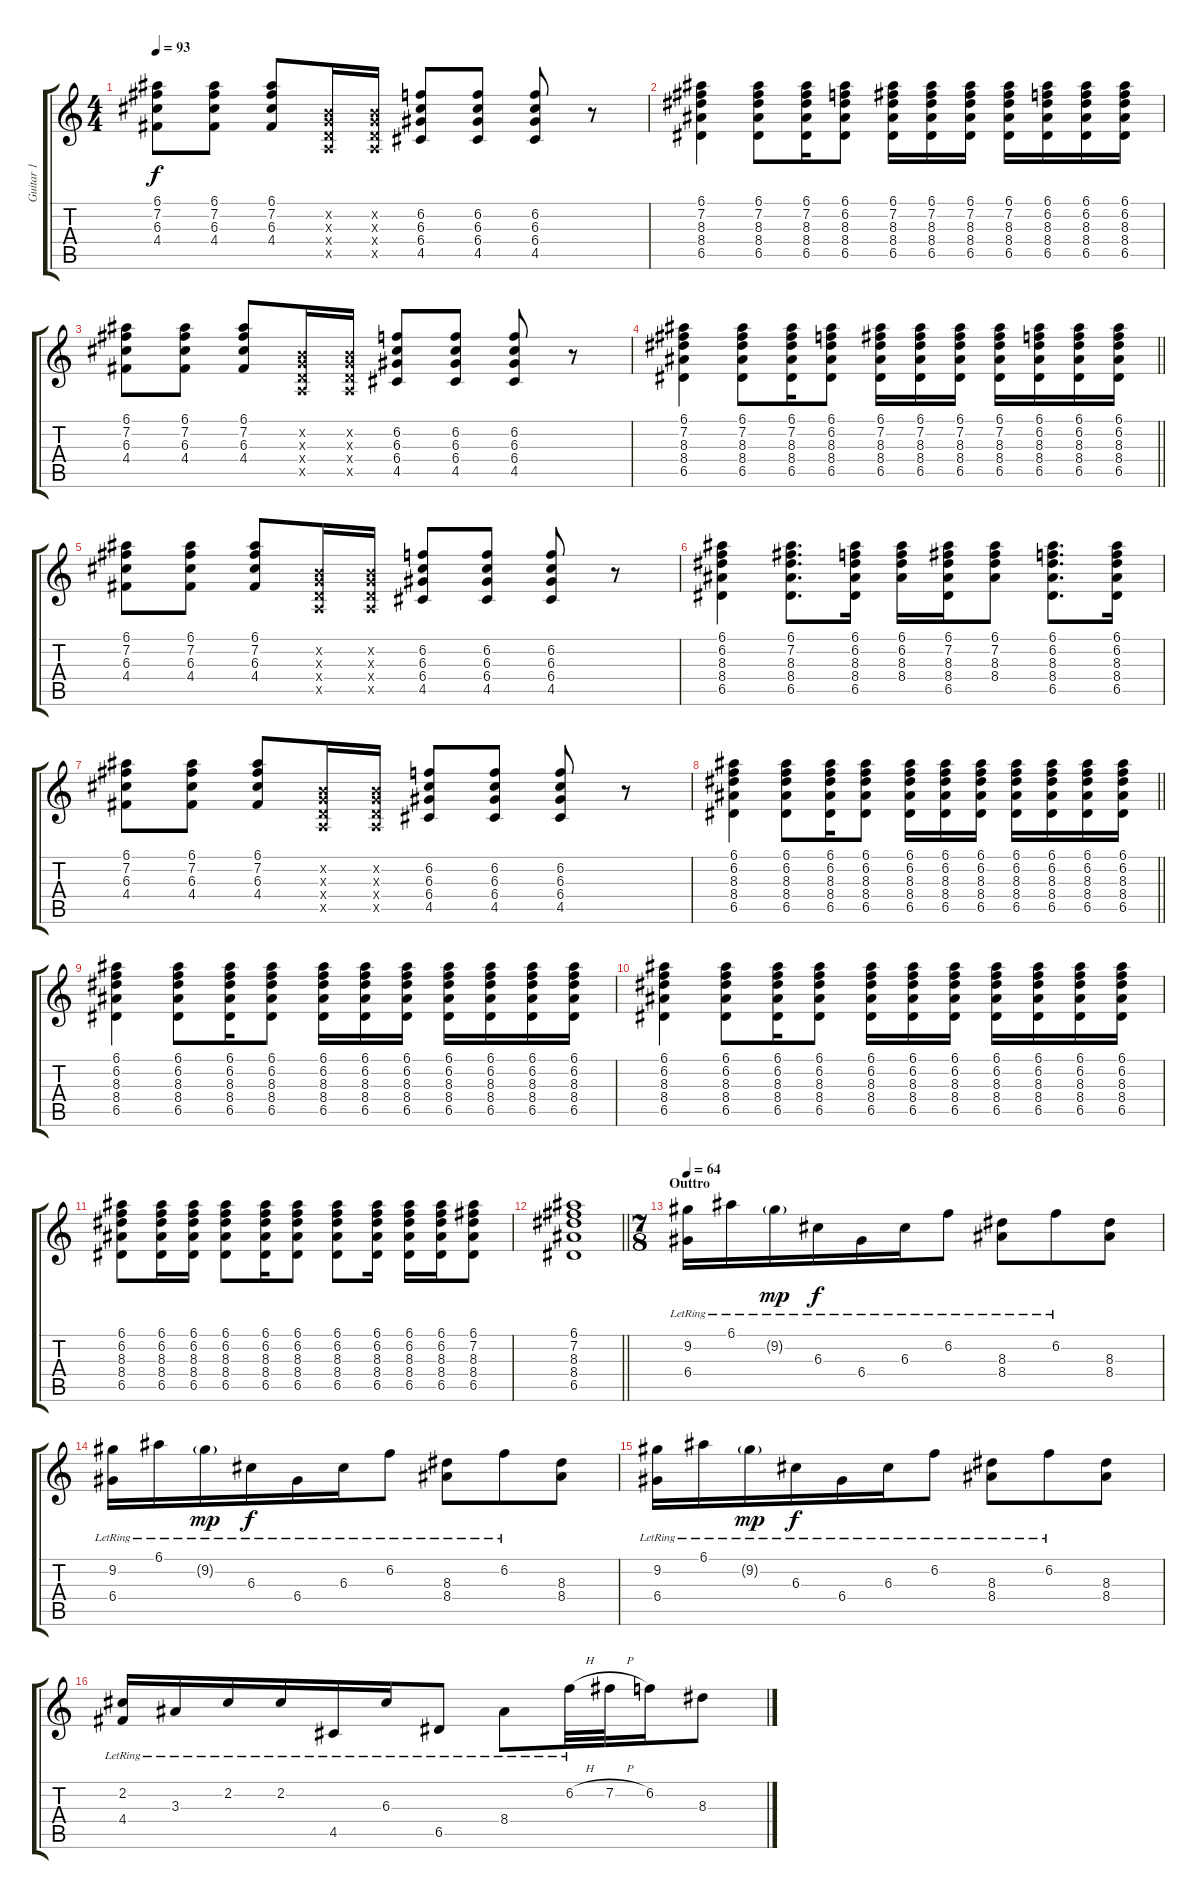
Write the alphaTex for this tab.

\track ("Guitar 1" "Guitar 1") {instrument acousticguitarsteel}
\staff {score tabs}
\tuning (E4 B3 G3 D3 A2 E2) {hide}
\ts (4 4)
\tempo 93
\clef g2
\ks c
(6.1 7.2 6.3 4.4).8{dy f} (6.1 7.2 6.3 4.4).8 (6.1 7.2 6.3 4.4).8 (0.2{x} 0.3{x} 0.4{x} 0.5{x}).16 (0.2{x} 0.3{x} 0.4{x} 0.5{x}).16 (6.2 6.3 6.4 4.5).8 (6.2 6.3 6.4 4.5).8 (6.2 6.3 6.4 4.5).8 r.8 |
(6.1 7.2 8.3 8.4 6.5).4 (6.1 7.2 8.3 8.4 6.5).8 (6.1 7.2 8.3 8.4 6.5).16 (6.1 6.2 8.3 8.4 6.5).8 (6.1 7.2 8.3 8.4 6.5).16 (6.1 7.2 8.3 8.4 6.5).16 (6.1 7.2 8.3 8.4 6.5).16 (6.1 7.2 8.3 8.4 6.5).16 (6.1 6.2 8.3 8.4 6.5).16 (6.1 6.2 8.3 8.4 6.5).16 (6.1 6.2 8.3 8.4 6.5).16 |
(6.1 7.2 6.3 4.4).8 (6.1 7.2 6.3 4.4).8 (6.1 7.2 6.3 4.4).8 (0.2{x} 0.3{x} 0.4{x} 0.5{x}).16 (0.2{x} 0.3{x} 0.4{x} 0.5{x}).16 (6.2 6.3 6.4 4.5).8 (6.2 6.3 6.4 4.5).8 (6.2 6.3 6.4 4.5).8 r.8 |
\barLineRight lightlight
(6.1 7.2 8.3 8.4 6.5).4 (6.1 7.2 8.3 8.4 6.5).8 (6.1 7.2 8.3 8.4 6.5).16 (6.1 6.2 8.3 8.4 6.5).8 (6.1 7.2 8.3 8.4 6.5).16 (6.1 7.2 8.3 8.4 6.5).16 (6.1 7.2 8.3 8.4 6.5).16 (6.1 7.2 8.3 8.4 6.5).16 (6.1 6.2 8.3 8.4 6.5).16 (6.1 6.2 8.3 8.4 6.5).16 (6.1 6.2 8.3 8.4 6.5).16 |
(6.1 7.2 6.3 4.4).8 (6.1 7.2 6.3 4.4).8 (6.1 7.2 6.3 4.4).8 (0.2{x} 0.3{x} 0.4{x} 0.5{x}).16 (0.2{x} 0.3{x} 0.4{x} 0.5{x}).16 (6.2 6.3 6.4 4.5).8 (6.2 6.3 6.4 4.5).8 (6.2 6.3 6.4 4.5).8 r.8 |
(6.1 6.2 8.3 8.4 6.5).4 (6.1 7.2 8.3 8.4 6.5).8{d} (6.1 6.2 8.3 8.4 6.5).16 (6.1 6.2 8.3 8.4).16 (6.1 7.2 8.3 8.4 6.5).16 (6.1 7.2 8.3 8.4).8 (6.1 6.2 8.3 8.4 6.5).8{d} (6.1 6.2 8.3 8.4 6.5).16 |
(6.1 7.2 6.3 4.4).8 (6.1 7.2 6.3 4.4).8 (6.1 7.2 6.3 4.4).8 (0.2{x} 0.3{x} 0.4{x} 0.5{x}).16 (0.2{x} 0.3{x} 0.4{x} 0.5{x}).16 (6.2 6.3 6.4 4.5).8 (6.2 6.3 6.4 4.5).8 (6.2 6.3 6.4 4.5).8 r.8 |
\barLineRight lightlight
(6.1 6.2 8.3 8.4 6.5).4 (6.1 6.2 8.3 8.4 6.5).8 (6.1 6.2 8.3 8.4 6.5).16 (6.1 6.2 8.3 8.4 6.5).8 (6.1 6.2 8.3 8.4 6.5).16 (6.1 6.2 8.3 8.4 6.5).16 (6.1 6.2 8.3 8.4 6.5).16 (6.1 6.2 8.3 8.4 6.5).16 (6.1 6.2 8.3 8.4 6.5).16 (6.1 6.2 8.3 8.4 6.5).16 (6.1 6.2 8.3 8.4 6.5).16 |
(6.1 6.2 8.3 8.4 6.5).4 (6.1 6.2 8.3 8.4 6.5).8 (6.1 6.2 8.3 8.4 6.5).16 (6.1 6.2 8.3 8.4 6.5).8 (6.1 6.2 8.3 8.4 6.5).16 (6.1 6.2 8.3 8.4 6.5).16 (6.1 6.2 8.3 8.4 6.5).16 (6.1 6.2 8.3 8.4 6.5).16 (6.1 6.2 8.3 8.4 6.5).16 (6.1 6.2 8.3 8.4 6.5).16 (6.1 6.2 8.3 8.4 6.5).16 |
(6.1 6.2 8.3 8.4 6.5).4 (6.1 6.2 8.3 8.4 6.5).8 (6.1 6.2 8.3 8.4 6.5).16 (6.1 6.2 8.3 8.4 6.5).8 (6.1 6.2 8.3 8.4 6.5).16 (6.1 6.2 8.3 8.4 6.5).16 (6.1 6.2 8.3 8.4 6.5).16 (6.1 6.2 8.3 8.4 6.5).16 (6.1 6.2 8.3 8.4 6.5).16 (6.1 6.2 8.3 8.4 6.5).16 (6.1 6.2 8.3 8.4 6.5).16 |
(6.1 6.2 8.3 8.4 6.5).8 (6.1 6.2 8.3 8.4 6.5).16 (6.1 6.2 8.3 8.4 6.5).16 (6.1 6.2 8.3 8.4 6.5).8 (6.1 6.2 8.3 8.4 6.5).16 (6.1 6.2 8.3 8.4 6.5).8 (6.1 6.2 8.3 8.4 6.5).8 (6.1 6.2 8.3 8.4 6.5).16 (6.1 6.2 8.3 8.4 6.5).16 (6.1 6.2 8.3 8.4 6.5).16 (6.1 7.2 8.3 8.4 6.5).8 |
\barLineRight lightlight
(6.1 7.2 8.3 8.4 6.5).1 |
\ts (7 8)
\section ("" "Outtro")
\tempo 64
(9.2{lr} 6.4{lr}).16 6.1{lr}.16 9.2{g lr}.16{dy mp} 6.3{lr}.16{dy f} 6.4{lr}.16 6.3{lr}.16 6.2{lr}.8 (8.3{lr} 8.4{lr}).8 6.2{lr}.8 (8.3 8.4).8 |
(9.2{lr} 6.4{lr}).16 6.1{lr}.16 9.2{g lr}.16{dy mp} 6.3{lr}.16{dy f} 6.4{lr}.16 6.3{lr}.16 6.2{lr}.8 (8.3{lr} 8.4{lr}).8 6.2{lr}.8 (8.3 8.4).8 |
(9.2{lr} 6.4{lr}).16 6.1{lr}.16 9.2{g lr}.16{dy mp} 6.3{lr}.16{dy f} 6.4{lr}.16 6.3{lr}.16 6.2{lr}.8 (8.3{lr} 8.4{lr}).8 6.2{lr}.8 (8.3 8.4).8 |
(2.2{lr} 4.4{lr}).16 3.3{lr}.16 2.2{lr}.16 2.2{lr}.16 4.5{lr}.16 6.3{lr}.16 6.5{lr}.8 8.4{lr}.8 6.2{h lr}.32 7.2{h}.32 6.2.16 8.3.8
